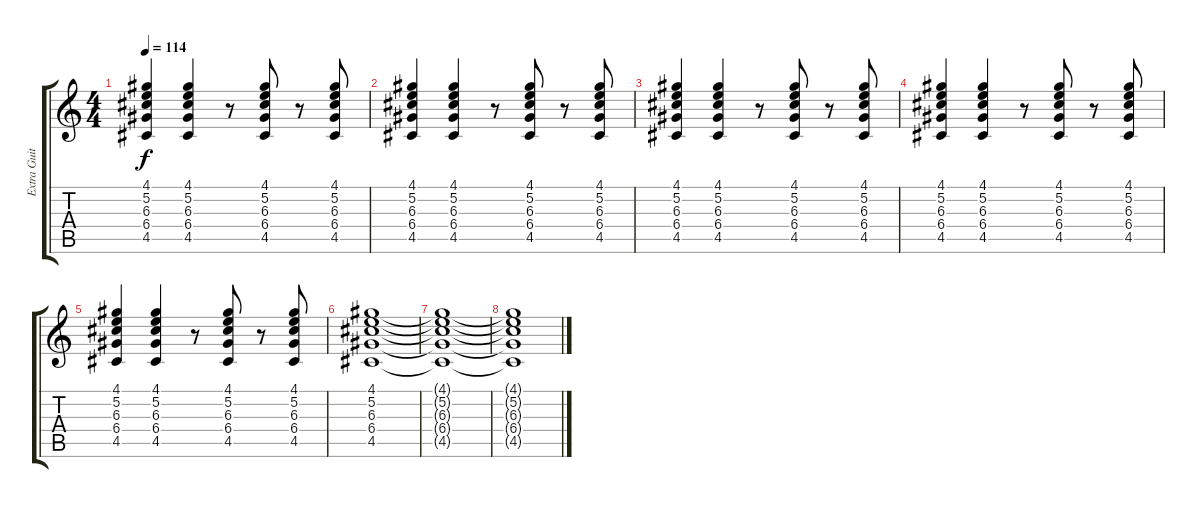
\track ("Extra Guitar 2" "Extra Guit") {instrument distortionguitar}
\staff {score tabs}
\tuning (E4 B3 G3 D3 A2 E2) {hide}
\ts (4 4)
\tempo 114
\clef g2
\ks c
(4.1 5.2 6.3 6.4 4.5).4{dy f} (4.1 5.2 6.3 6.4 4.5).4 r.8 (4.1 5.2 6.3 6.4 4.5).8 r.8 (4.1 5.2 6.3 6.4 4.5).8 |
(4.1 5.2 6.3 6.4 4.5).4 (4.1 5.2 6.3 6.4 4.5).4 r.8 (4.1 5.2 6.3 6.4 4.5).8 r.8 (4.1 5.2 6.3 6.4 4.5).8 |
(4.1 5.2 6.3 6.4 4.5).4 (4.1 5.2 6.3 6.4 4.5).4 r.8 (4.1 5.2 6.3 6.4 4.5).8 r.8 (4.1 5.2 6.3 6.4 4.5).8 |
(4.1 5.2 6.3 6.4 4.5).4 (4.1 5.2 6.3 6.4 4.5).4 r.8 (4.1 5.2 6.3 6.4 4.5).8 r.8 (4.1 5.2 6.3 6.4 4.5).8 |
(4.1 5.2 6.3 6.4 4.5).4 (4.1 5.2 6.3 6.4 4.5).4 r.8 (4.1 5.2 6.3 6.4 4.5).8 r.8 (4.1 5.2 6.3 6.4 4.5).8 |
(4.1 5.2 6.3 6.4 4.5).1{volume 1} |
(4.1{t} 5.2{t} 6.3{t} 6.4{t} 4.5{t}).1 |
(4.1{t} 5.2{t} 6.3{t} 6.4{t} 4.5{t}).1
